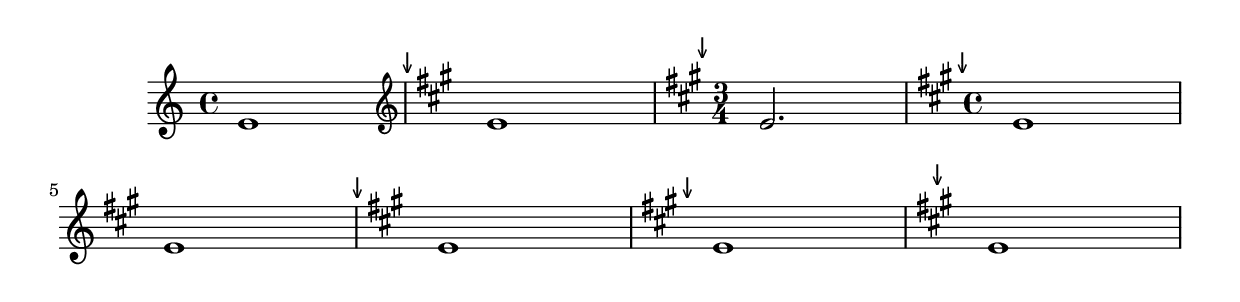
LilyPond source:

%% http://lsr.di.unimi.it/LSR/Item?id=433
%% see also http://www.lilypond.org/doc/v2.18/Documentation/notation/aligning-objects

\relative c' {
  e1
  
  % the RehearsalMark will be centered above the Clef
  \override Score.RehearsalMark.break-align-symbols = #'(clef)
  \key a \major
  \clef treble
  \mark \markup { \char ##x2193 }
  e1
  
  % the RehearsalMark will be centered above the TimeSignature
  \override Score.RehearsalMark.break-align-symbols = #'(time-signature)
  \key a \major
  \clef treble
  \time 3/4
  \mark \markup { \char ##x2193 }
  e2.
  
  % the RehearsalMark will be centered above the KeySignature
  \override Score.RehearsalMark.break-align-symbols = #'(key-signature)
  \key a \major
  \clef treble
  \time 4/4
  \mark \markup { \char ##x2193 }
  e1

  \break
  e1
  
  % the RehearsalMark will be aligned with the left edge of the KeySignature
  \once \override Score.KeySignature.break-align-anchor-alignment = #LEFT
  \mark \markup { \char ##x2193 }
  \key a \major
  e1
  
  % the RehearsalMark will be aligned with the right edge of the KeySignature
  \once \override Score.KeySignature.break-align-anchor-alignment = #RIGHT
  \key a \major
  \mark \markup { \char ##x2193 }
  e1
  
  % the RehearsalMark will be aligned with the left edge of the KeySignature
  % and then shifted right by one unit.
  \once \override Score.KeySignature.break-align-anchor = #1
  \key a \major
  \mark \markup { \char ##x2193 }
  e1
}
